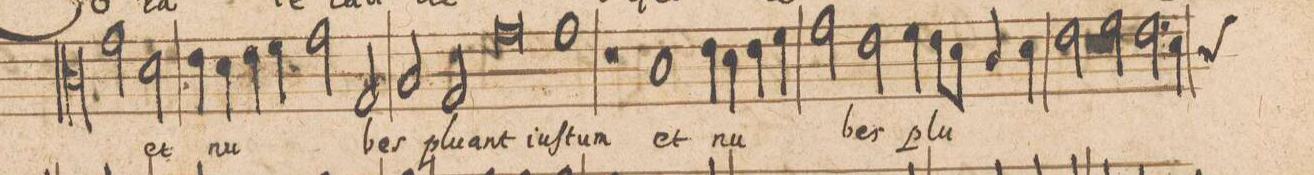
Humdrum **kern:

**kern	**text
*I"[CANTVS.]	*
*clefC3	*
*k[]	*
*met(C|)	*
*M2/1	*
2g\	-per
2d\	et
=10-	=10-
4e\	nu-
4d\	.
4e\	.
4f\	.
2g\	.
2G/	-bes
=11-	=11-
2B/	plu-
2G/	-ant
0g	iu-
=12-	=12-
1g	-ſtum
=13-	=13-
1r	.
1c	et
=14-	=14-
4e\	nu-
4d\	.
4e\	.
4f\	.
2g\	.
2e\	-bes
=15-	=15-
4f\	plu-
8e\L	.
8d\J	.
4c/	.
4d\	.
2e\	.
2f\	.
=16-	=16-
2.e\	.
*custos:c	*
4d\	.
*-	*-
